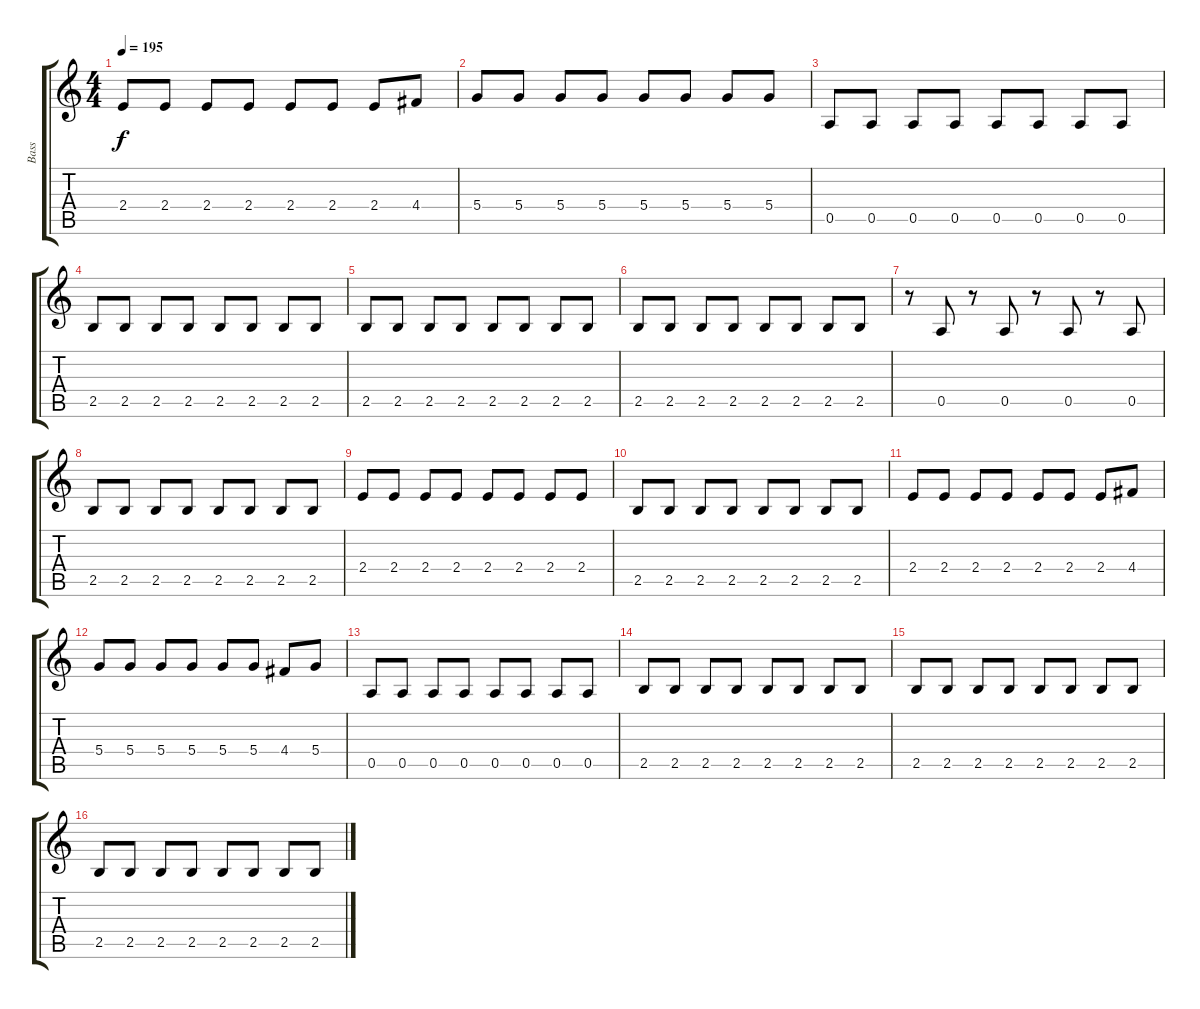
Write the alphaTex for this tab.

\track ("Bass" "Bass") {instrument electricbasspick}
\staff {score tabs}
\tuning (E4 B3 G3 D3 A2 E2) {hide}
\ts (4 4)
\tempo 195
\clef g2
\ks c
2.4.8{dy f} 2.4.8 2.4.8 2.4.8 2.4.8 2.4.8 2.4.8 4.4.8 |
5.4.8 5.4.8 5.4.8 5.4.8 5.4.8 5.4.8 5.4.8 5.4.8 |
0.5.8 0.5.8 0.5.8 0.5.8 0.5.8 0.5.8 0.5.8 0.5.8 |
2.5.8 2.5.8 2.5.8 2.5.8 2.5.8 2.5.8 2.5.8 2.5.8 |
2.5.8 2.5.8 2.5.8 2.5.8 2.5.8 2.5.8 2.5.8 2.5.8 |
2.5.8 2.5.8 2.5.8 2.5.8 2.5.8 2.5.8 2.5.8 2.5.8 |
r.8 0.5.8 r.8 0.5.8 r.8 0.5.8 r.8 0.5.8 |
2.5.8 2.5.8 2.5.8 2.5.8 2.5.8 2.5.8 2.5.8 2.5.8 |
2.4.8 2.4.8 2.4.8 2.4.8 2.4.8 2.4.8 2.4.8 2.4.8 |
2.5.8 2.5.8 2.5.8 2.5.8 2.5.8 2.5.8 2.5.8 2.5.8 |
2.4.8 2.4.8 2.4.8 2.4.8 2.4.8 2.4.8 2.4.8 4.4.8 |
5.4.8 5.4.8 5.4.8 5.4.8 5.4.8 5.4.8 4.4.8 5.4.8 |
0.5.8 0.5.8 0.5.8 0.5.8 0.5.8 0.5.8 0.5.8 0.5.8 |
2.5.8 2.5.8 2.5.8 2.5.8 2.5.8 2.5.8 2.5.8 2.5.8 |
2.5.8 2.5.8 2.5.8 2.5.8 2.5.8 2.5.8 2.5.8 2.5.8 |
2.5.8 2.5.8 2.5.8 2.5.8 2.5.8 2.5.8 2.5.8 2.5.8
